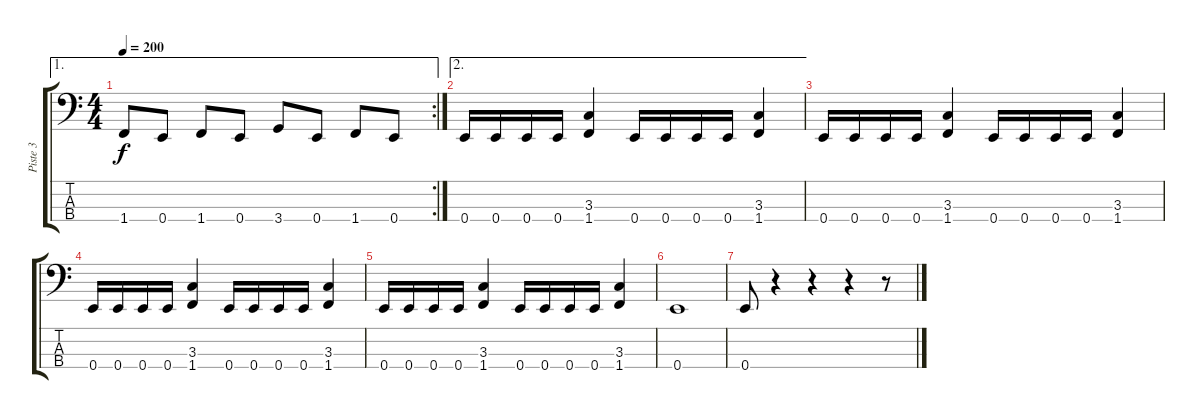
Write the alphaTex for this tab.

\track ("Piste 3" "Piste 3") {instrument electricbasspick}
\staff {score tabs}
\tuning (G2 D2 A1 E1) {hide}
\ae 1
\rc 2
\ts (4 4)
\tempo 200
\clef f4
\ks c
1.4.8{dy f} 0.4.8 1.4.8 0.4.8 3.4.8 0.4.8 1.4.8 0.4.8 |
\ae 2
0.4.16 0.4.16 0.4.16 0.4.16 (3.3 1.4).4 0.4.16 0.4.16 0.4.16 0.4.16 (3.3 1.4).4 |
0.4.16 0.4.16 0.4.16 0.4.16 (3.3 1.4).4 0.4.16 0.4.16 0.4.16 0.4.16 (3.3 1.4).4 |
0.4.16 0.4.16 0.4.16 0.4.16 (3.3 1.4).4 0.4.16 0.4.16 0.4.16 0.4.16 (3.3 1.4).4 |
0.4.16 0.4.16 0.4.16 0.4.16 (3.3 1.4).4 0.4.16 0.4.16 0.4.16 0.4.16 (3.3 1.4).4 |
0.4.1 |
0.4.8{instrument slapbass2} r.4 r.4 r.4 r.8
